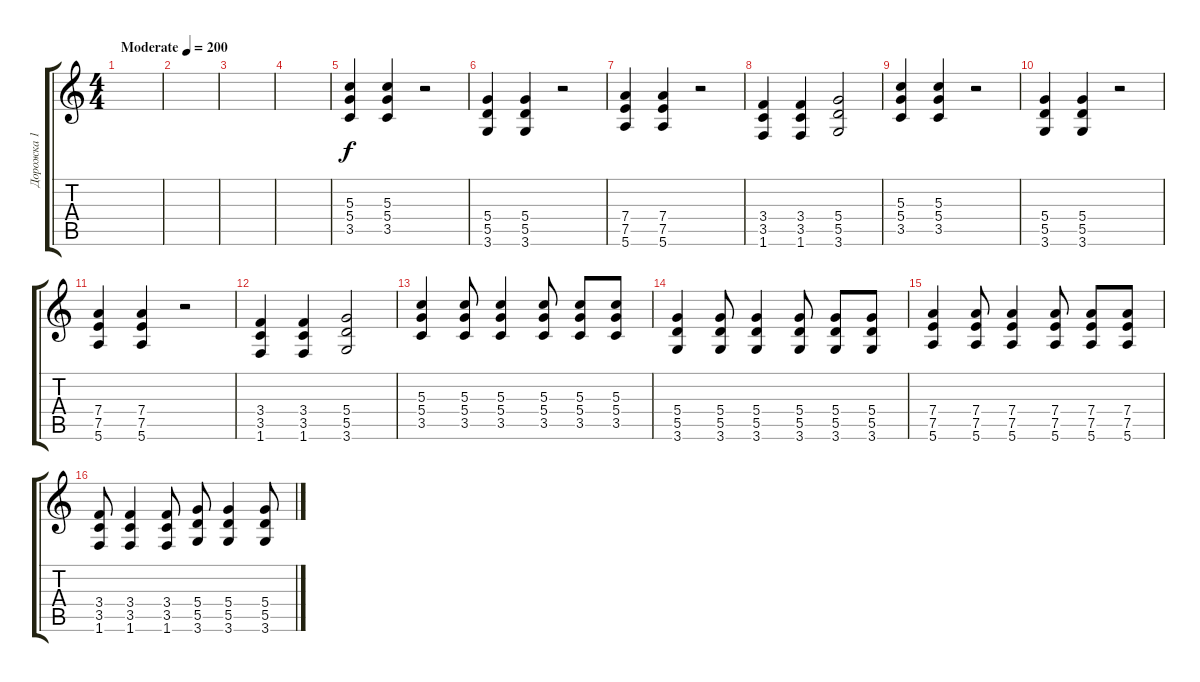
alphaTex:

\track ("Дорожка 1" "Дорожка 1") {instrument distortionguitar}
\staff {score tabs}
\tuning (E4 B3 G3 D3 A2 E2) {hide}
\ts (4 4)
\tempo (200 "Moderate")
\clef g2
\ks c
|
|
|
|
(5.3 5.4 3.5).4 (5.3 5.4 3.5).4 r.2 |
(5.4 5.5 3.6).4 (5.4 5.5 3.6).4 r.2 |
(7.4 7.5 5.6).4 (7.4 7.5 5.6).4 r.2 |
(3.4 3.5 1.6).4 (3.4 3.5 1.6).4 (5.4 5.5 3.6).2 |
(5.3 5.4 3.5).4 (5.3 5.4 3.5).4 r.2 |
(5.4 5.5 3.6).4 (5.4 5.5 3.6).4 r.2 |
(7.4 7.5 5.6).4 (7.4 7.5 5.6).4 r.2 |
(3.4 3.5 1.6).4 (3.4 3.5 1.6).4 (5.4 5.5 3.6).2 |
(5.3 5.4 3.5).4 (5.3 5.4 3.5).8 (5.3 5.4 3.5).4 (5.3 5.4 3.5).8 (5.3 5.4 3.5).8 (5.3 5.4 3.5).8 |
(5.4 5.5 3.6).4 (5.4 5.5 3.6).8 (5.4 5.5 3.6).4 (5.4 5.5 3.6).8 (5.4 5.5 3.6).8 (5.4 5.5 3.6).8 |
(7.4 7.5 5.6).4 (7.4 7.5 5.6).8 (7.4 7.5 5.6).4 (7.4 7.5 5.6).8 (7.4 7.5 5.6).8 (7.4 7.5 5.6).8 |
(3.4 3.5 1.6).8 (3.4 3.5 1.6).4 (3.4 3.5 1.6).8 (5.4 5.5 3.6).8 (5.4 5.5 3.6).4 (5.4 5.5 3.6).8
